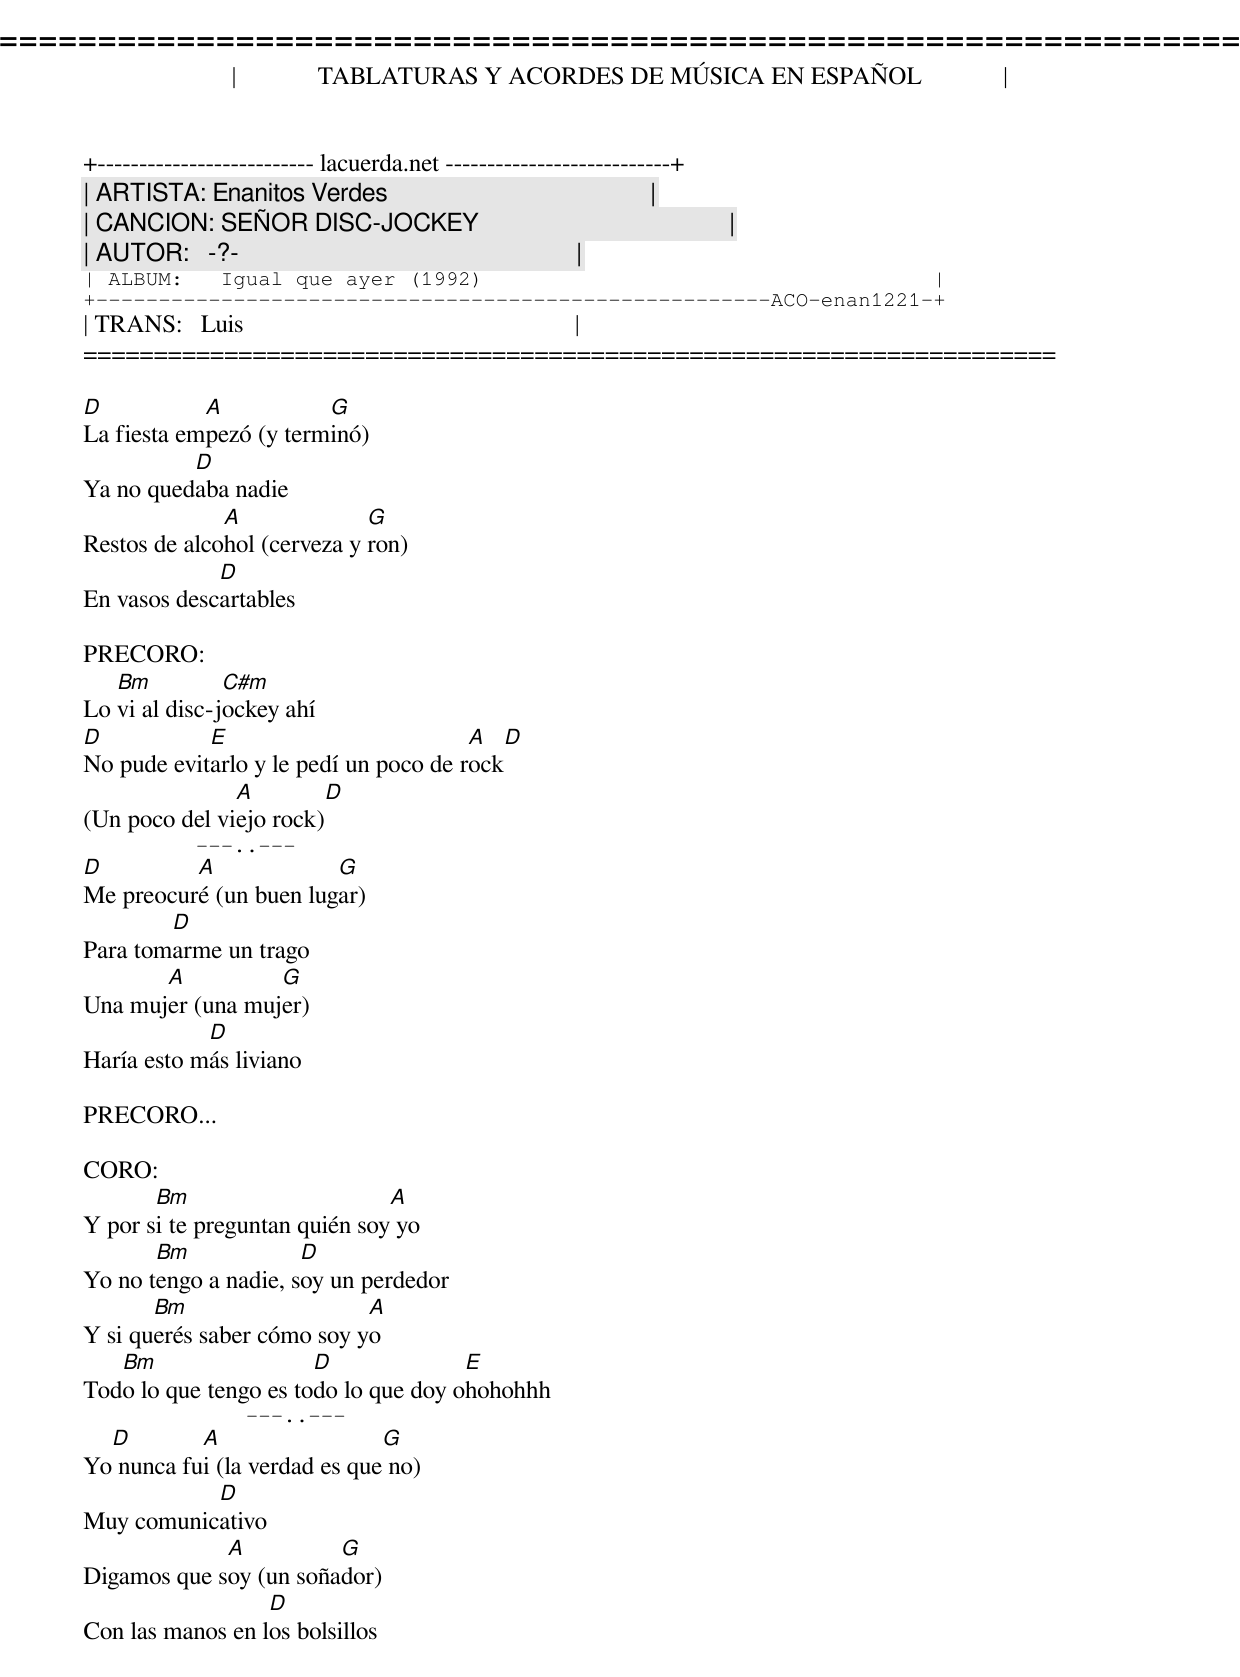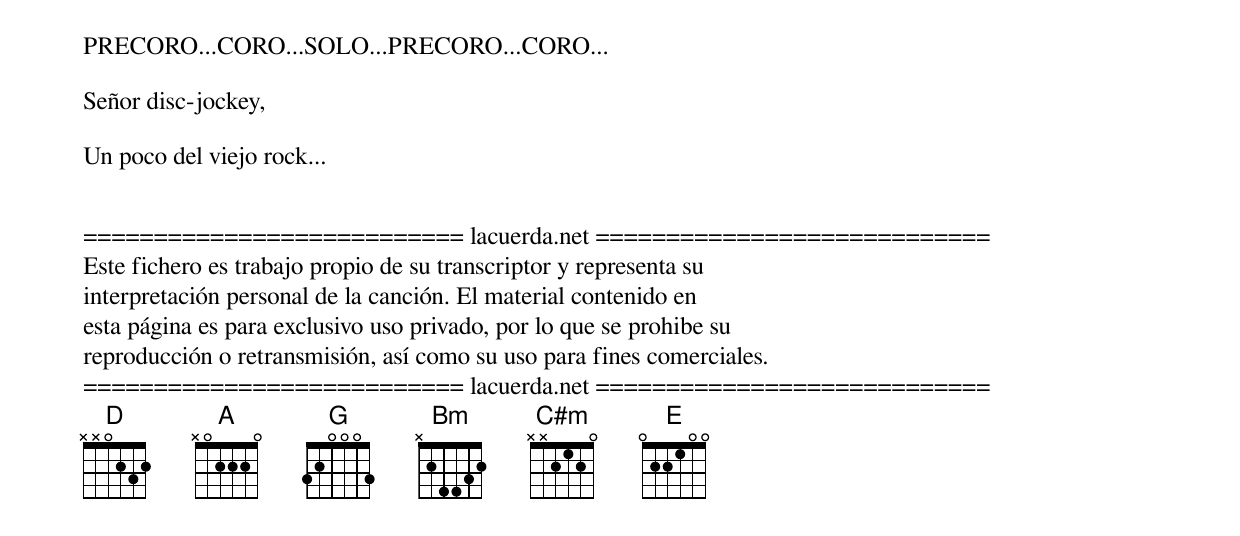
=====================================================================
|             TABLATURAS Y ACORDES DE MÚSICA EN ESPAÑOL             |
+-------------------------- lacuerda.net ---------------------------+
| ARTISTA: Enanitos Verdes                                          |
| CANCION: SEÑOR DISC-JOCKEY                                        |
| AUTOR:   -?-                                                      |
| ALBUM:   Igual que ayer (1992)                                    |
+------------------------------------------------------ACO-enan1221-+
| TRANS:   Luis                                                     |
=====================================================================

D           A           G
La fiesta empezó (y terminó)
          D
Ya no quedaba nadie
              A              G
Restos de alcohol (cerveza y ron)
             D
En vasos descartables

PRECORO:
   Bm          C#m
Lo vi al disc-jockey ahí
D           E                          A    D
No pude evitarlo y le pedí un poco de rock
               A         D
(Un poco del viejo rock)
         ---..---
D         A             G
Me preocuré (un buen lugar)
        D
Para tomarme un trago
       A          G
Una mujer (una mujer)
            D
Haría esto más liviano

PRECORO...

CORO:
       Bm                      A
Y por si te preguntan quién soy yo
       Bm             D
Yo no tengo a nadie, soy un perdedor
       Bm                   A
Y si querés saber cómo soy yo
   Bm                  D              E
Todo lo que tengo es todo lo que doy ohohohhh
             ---..---
  D        A                  G
Yo nunca fui (la verdad es que no)
           D
Muy comunicativo
             A          G
Digamos que soy (un soñador)
                  D
Con las manos en los bolsillos

PRECORO...CORO...SOLO...PRECORO...CORO...

Señor disc-jockey,

Un poco del viejo rock...


=========================== lacuerda.net ============================
Este fichero es trabajo propio de su transcriptor y representa su
interpretación personal de la canción. El material contenido en
esta página es para exclusivo uso privado, por lo que se prohibe su
reproducción o retransmisión, así como su uso para fines comerciales.
=========================== lacuerda.net ============================
